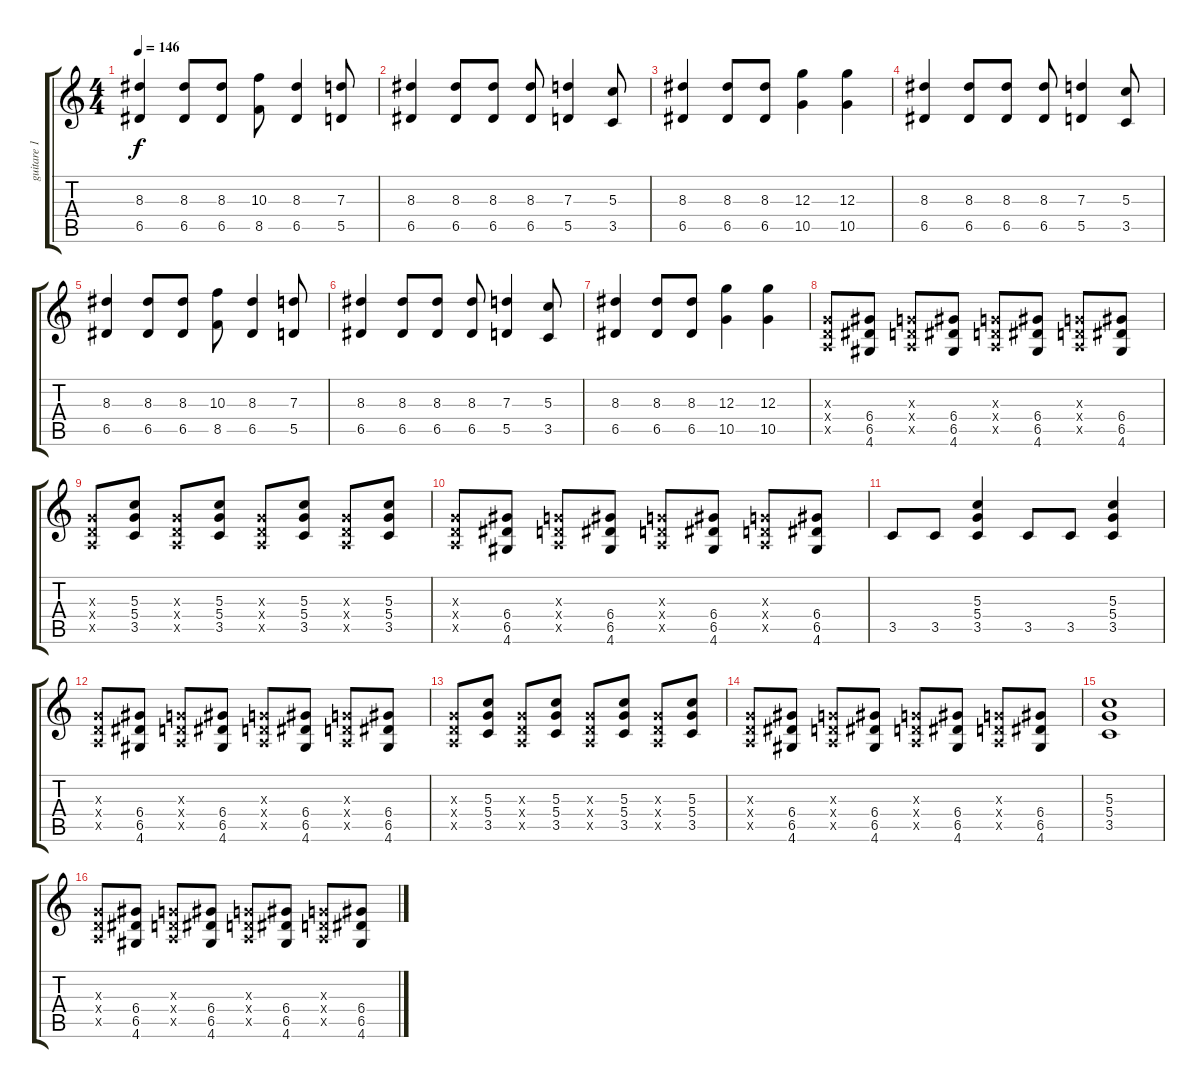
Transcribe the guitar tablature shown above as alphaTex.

\track ("guitare 1" "guitare 1") {instrument electricguitarmuted}
\staff {score tabs}
\tuning (E4 B3 G3 D3 A2 E2) {hide}
\ts (4 4)
\tempo 146
\clef g2
\ks c
(8.3 6.5).4{dy f} (8.3 6.5).8 (8.3 6.5).8 (10.3 8.5).8 (8.3 6.5).4 (7.3 5.5).8 |
(8.3 6.5).4 (8.3 6.5).8 (8.3 6.5).8 (8.3 6.5).8 (7.3 5.5).4 (5.3 3.5).8 |
(8.3 6.5).4 (8.3 6.5).8 (8.3 6.5).8 (12.3 10.5).4 (12.3 10.5).4 |
(8.3 6.5).4 (8.3 6.5).8 (8.3 6.5).8 (8.3 6.5).8 (7.3 5.5).4 (5.3 3.5).8 |
(8.3 6.5).4 (8.3 6.5).8 (8.3 6.5).8 (10.3 8.5).8 (8.3 6.5).4 (7.3 5.5).8 |
(8.3 6.5).4 (8.3 6.5).8 (8.3 6.5).8 (8.3 6.5).8 (7.3 5.5).4 (5.3 3.5).8 |
(8.3 6.5).4 (8.3 6.5).8 (8.3 6.5).8 (12.3 10.5).4 (12.3 10.5).4 |
(0.3{x} 0.4{x} 0.5{x}).8{volume 10} (6.4 6.5 4.6).8 (0.3{x} 0.4{x} 0.5{x}).8 (6.4 6.5 4.6).8 (0.3{x} 0.4{x} 0.5{x}).8 (6.4 6.5 4.6).8 (0.3{x} 0.4{x} 0.5{x}).8 (6.4 6.5 4.6).8 |
(0.3{x} 0.4{x} 0.5{x}).8{volume 10} (5.3 5.4 3.5).8 (0.3{x} 0.4{x} 0.5{x}).8 (5.3 5.4 3.5).8 (0.3{x} 0.4{x} 0.5{x}).8 (5.3 5.4 3.5).8 (0.3{x} 0.4{x} 0.5{x}).8 (5.3 5.4 3.5).8 |
(0.3{x} 0.4{x} 0.5{x}).8{volume 10} (6.4 6.5 4.6).8 (0.3{x} 0.4{x} 0.5{x}).8 (6.4 6.5 4.6).8 (0.3{x} 0.4{x} 0.5{x}).8 (6.4 6.5 4.6).8 (0.3{x} 0.4{x} 0.5{x}).8 (6.4 6.5 4.6).8 |
3.5.8 3.5.8 (5.3 5.4 3.5).4 3.5.8 3.5.8 (5.3 5.4 3.5).4 |
(0.3{x} 0.4{x} 0.5{x}).8{volume 10} (6.4 6.5 4.6).8 (0.3{x} 0.4{x} 0.5{x}).8 (6.4 6.5 4.6).8 (0.3{x} 0.4{x} 0.5{x}).8 (6.4 6.5 4.6).8 (0.3{x} 0.4{x} 0.5{x}).8 (6.4 6.5 4.6).8 |
(0.3{x} 0.4{x} 0.5{x}).8{volume 10} (5.3 5.4 3.5).8 (0.3{x} 0.4{x} 0.5{x}).8 (5.3 5.4 3.5).8 (0.3{x} 0.4{x} 0.5{x}).8 (5.3 5.4 3.5).8 (0.3{x} 0.4{x} 0.5{x}).8 (5.3 5.4 3.5).8 |
(0.3{x} 0.4{x} 0.5{x}).8{volume 10} (6.4 6.5 4.6).8 (0.3{x} 0.4{x} 0.5{x}).8 (6.4 6.5 4.6).8 (0.3{x} 0.4{x} 0.5{x}).8 (6.4 6.5 4.6).8 (0.3{x} 0.4{x} 0.5{x}).8 (6.4 6.5 4.6).8 |
(5.3 5.4 3.5).1 |
(0.3{x} 0.4{x} 0.5{x}).8{volume 10} (6.4 6.5 4.6).8 (0.3{x} 0.4{x} 0.5{x}).8 (6.4 6.5 4.6).8 (0.3{x} 0.4{x} 0.5{x}).8 (6.4 6.5 4.6).8 (0.3{x} 0.4{x} 0.5{x}).8 (6.4 6.5 4.6).8
